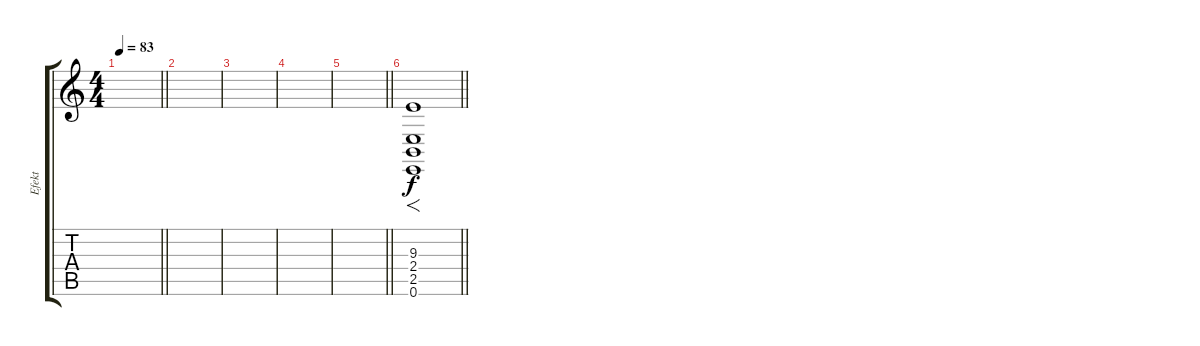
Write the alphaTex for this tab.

\track ("Efekt" "Efekt") {instrument pad3polysynth}
\staff {score tabs}
\tuning (E4 B3 G3 D3 A2 E2) {hide}
\ts (4 4)
\tempo 83
\clef g2
\barLineRight lightlight
\ks c
|
|
|
|
\barLineRight lightlight
|
\barLineRight lightlight
(9.3 2.4 2.5 0.6).1{f}
